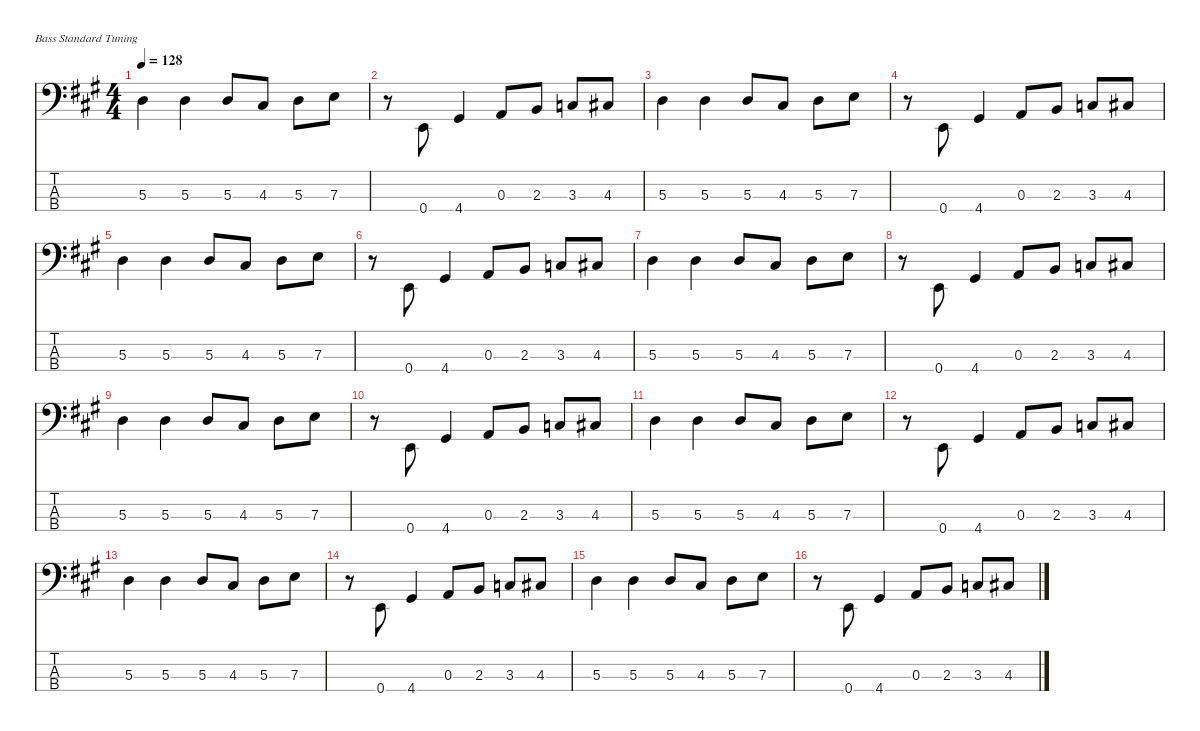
\defaultSystemsLayout 4
\hideDynamics
\bracketExtendMode nobrackets
\singleTrackTrackNamePolicy hidden
\multiTrackTrackNamePolicy hidden
\firstSystemTrackNameMode fullname
\firstSystemTrackNameOrientation horizontal
\otherSystemsTrackNameOrientation horizontal
\track ("Electric Bass" "E-Bass") {defaultSystemsLayout 4 instrument electricbassfinger}
\staff {score tabs}
\tuning (G2 D2 A1 E1)
\ts (4 4)
\tempo 128
\clef f4
\ks a
5.3{acc forcenatural}.4{dy fff beam Down} 5.3{acc forcenatural}.4{beam Down} 5.3{acc forcenatural}.8{beam Up} 4.3{acc #}.8{beam Up} 5.3{acc forcenatural}.8{beam Down} 7.3{acc forcenatural}.8{beam Down} |
r.8{beam Down} 0.4{acc forcenatural}.8{beam Up} 4.4{acc #}.4{beam Up} 0.3{acc forcenatural}.8{beam Up} 2.3{acc forcenatural}.8{beam Up} 3.3{acc forcenatural}.8{beam Up} 4.3{acc #}.8{beam Up} |
5.3{acc forcenatural}.4{beam Down} 5.3{acc forcenatural}.4{beam Down} 5.3{acc forcenatural}.8{beam Up} 4.3{acc #}.8{beam Up} 5.3{acc forcenatural}.8{beam Down} 7.3{acc forcenatural}.8{beam Down} |
r.8{beam Down} 0.4{acc forcenatural}.8{beam Up} 4.4{acc #}.4{beam Up} 0.3{acc forcenatural}.8{beam Up} 2.3{acc forcenatural}.8{beam Up} 3.3{acc forcenatural}.8{beam Up} 4.3{acc #}.8{beam Up} |
5.3{acc forcenatural}.4{beam Down} 5.3{acc forcenatural}.4{beam Down} 5.3{acc forcenatural}.8{beam Up} 4.3{acc #}.8{beam Up} 5.3{acc forcenatural}.8{beam Down} 7.3{acc forcenatural}.8{beam Down} |
r.8{beam Down} 0.4{acc forcenatural}.8{beam Up} 4.4{acc #}.4{beam Up} 0.3{acc forcenatural}.8{beam Up} 2.3{acc forcenatural}.8{beam Up} 3.3{acc forcenatural}.8{beam Up} 4.3{acc #}.8{beam Up} |
5.3{acc forcenatural}.4{beam Down} 5.3{acc forcenatural}.4{beam Down} 5.3{acc forcenatural}.8{beam Up} 4.3{acc #}.8{beam Up} 5.3{acc forcenatural}.8{beam Down} 7.3{acc forcenatural}.8{beam Down} |
r.8{beam Down} 0.4{acc forcenatural}.8{beam Up} 4.4{acc #}.4{beam Up} 0.3{acc forcenatural}.8{beam Up} 2.3{acc forcenatural}.8{beam Up} 3.3{acc forcenatural}.8{beam Up} 4.3{acc #}.8{beam Up} |
5.3{acc forcenatural}.4{beam Down} 5.3{acc forcenatural}.4{beam Down} 5.3{acc forcenatural}.8{beam Up} 4.3{acc #}.8{beam Up} 5.3{acc forcenatural}.8{beam Down} 7.3{acc forcenatural}.8{beam Down} |
r.8{beam Down} 0.4{acc forcenatural}.8{beam Up} 4.4{acc #}.4{beam Up} 0.3{acc forcenatural}.8{beam Up} 2.3{acc forcenatural}.8{beam Up} 3.3{acc forcenatural}.8{beam Up} 4.3{acc #}.8{beam Up} |
5.3{acc forcenatural}.4{beam Down} 5.3{acc forcenatural}.4{beam Down} 5.3{acc forcenatural}.8{beam Up} 4.3{acc #}.8{beam Up} 5.3{acc forcenatural}.8{beam Down} 7.3{acc forcenatural}.8{beam Down} |
r.8{beam Down} 0.4{acc forcenatural}.8{beam Up} 4.4{acc #}.4{beam Up} 0.3{acc forcenatural}.8{beam Up} 2.3{acc forcenatural}.8{beam Up} 3.3{acc forcenatural}.8{beam Up} 4.3{acc #}.8{beam Up} |
5.3{acc forcenatural}.4{beam Down} 5.3{acc forcenatural}.4{beam Down} 5.3{acc forcenatural}.8{beam Up} 4.3{acc #}.8{beam Up} 5.3{acc forcenatural}.8{beam Down} 7.3{acc forcenatural}.8{beam Down} |
r.8{beam Down} 0.4{acc forcenatural}.8{beam Up} 4.4{acc #}.4{beam Up} 0.3{acc forcenatural}.8{beam Up} 2.3{acc forcenatural}.8{beam Up} 3.3{acc forcenatural}.8{beam Up} 4.3{acc #}.8{beam Up} |
5.3{acc forcenatural}.4{beam Down} 5.3{acc forcenatural}.4{beam Down} 5.3{acc forcenatural}.8{beam Up} 4.3{acc #}.8{beam Up} 5.3{acc forcenatural}.8{beam Down} 7.3{acc forcenatural}.8{beam Down} |
r.8{beam Down} 0.4{acc forcenatural}.8{beam Up} 4.4{acc #}.4{beam Up} 0.3{acc forcenatural}.8{beam Up} 2.3{acc forcenatural}.8{beam Up} 3.3{acc forcenatural}.8{beam Up} 4.3{acc #}.8{beam Up}
